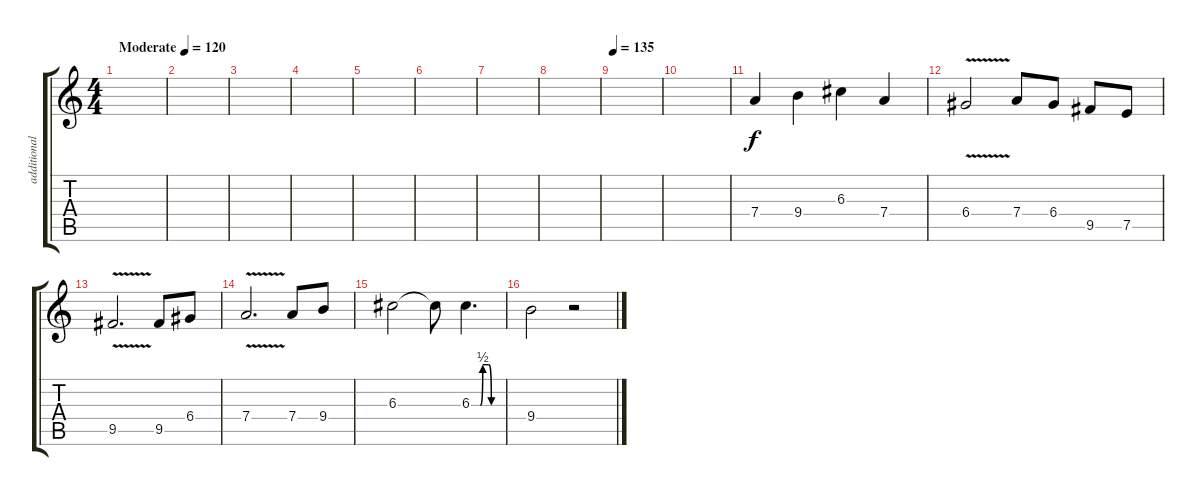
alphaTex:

\track ("additional guitar" "additional") {instrument overdrivenguitar}
\staff {score tabs}
\tuning (E4 B3 G3 D3 A2 E2) {hide}
\ts (4 4)
\tempo (120 "Moderate")
\clef g2
\ks c
|
|
|
|
|
|
|
|
\tempo 135
|
|
7.4.4 9.4.4 6.3.4 7.4.4 |
6.4{v}.2 7.4.8 6.4.8 9.5.8 7.5.8 |
9.5{v}.2{d} 9.5.8 6.4.8 |
7.4{v}.2{d} 7.4.8 9.4.8 |
6.3.2 6.3{t}.8 6.3{be (custom 0 0 10 0 17 0 22 2 30 2 34 2 39 0 50 0 60 0)}.4{d} |
9.4.2 r.2
